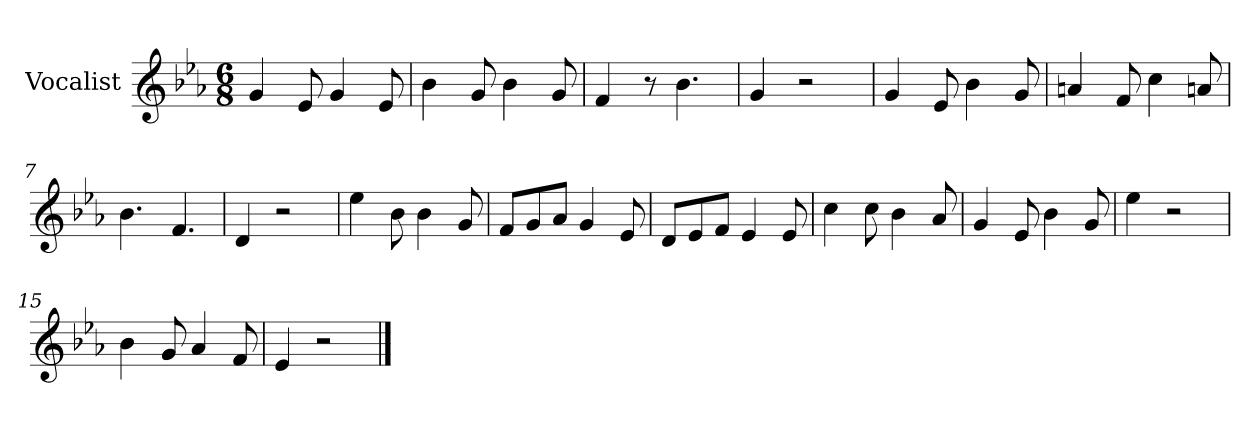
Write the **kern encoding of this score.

**kern
*part1
*staff1
*I"Vocalist
*k[b-e-a-]
*E-:
*M6/8
=1
4g
8e-
4g
8e-
=2
4b-
8g
4b-
8g
=3
4f
8r
4.b-
=4
4g
2r
=5
4g
8e-
4b-
8g
=6
4an
8f
4cc
8an
=7
4.b-
4.f
=8
4d
2r
=9
4ee-
8b-
4b-
8g
=10
8fL
8g
8a-J
4g
8e-
=11
8dL
8e-
8fJ
4e-
8e-
=12
4cc
8cc
4b-
8a-
=13
4g
8e-
4b-
8g
=14
4ee-
2r
=15
4b-
8g
4a-
8f
=16
4e-
2r
==
*-
